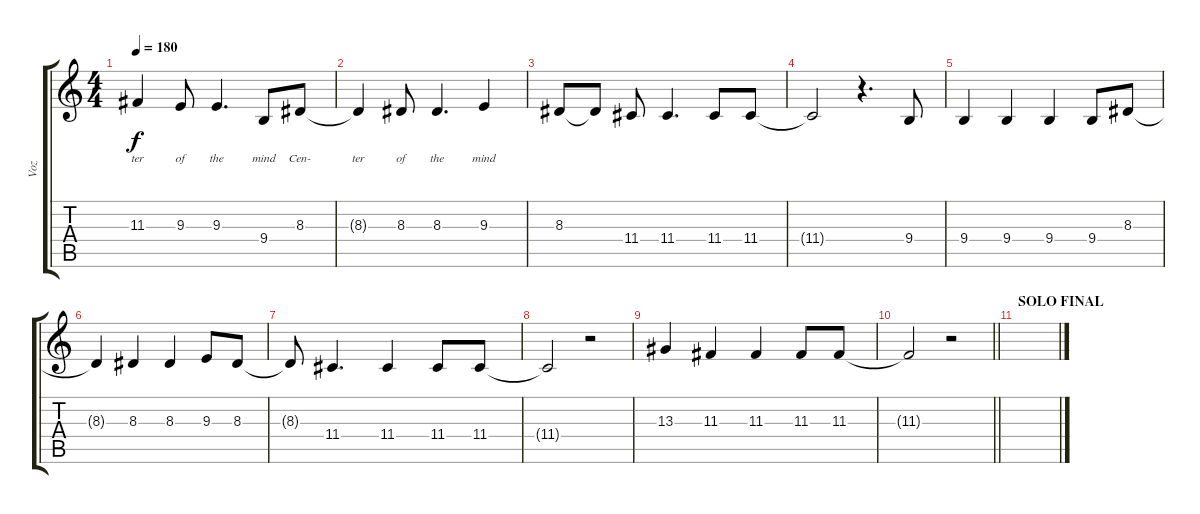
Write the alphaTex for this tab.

\track ("Voz" "Voz") {instrument clarinet}
\staff {score tabs}
\tuning (E4 B3 G3 D3 A2 E2) {hide}
\ts (4 4)
\tempo 180
\clef g2
\ks c
11.3.4{lyrics (0 "ter") lyrics (1 "") lyrics (2 "") lyrics (3 "") lyrics (4 "") dy f} 9.3.8{lyrics (0 "of") lyrics (1 "") lyrics (2 "") lyrics (3 "") lyrics (4 "")} 9.3.4{d lyrics (0 "the") lyrics (1 "") lyrics (2 "") lyrics (3 "") lyrics (4 "")} 9.4.8{lyrics (0 "mind") lyrics (1 "") lyrics (2 "") lyrics (3 "") lyrics (4 "")} 8.3.8{lyrics (0 "Cen-") lyrics (1 "") lyrics (2 "") lyrics (3 "") lyrics (4 "")} |
8.3{t}.4{lyrics (0 "ter") lyrics (1 "") lyrics (2 "") lyrics (3 "") lyrics (4 "")} 8.3.8{lyrics (0 "of") lyrics (1 "") lyrics (2 "") lyrics (3 "") lyrics (4 "")} 8.3.4{d lyrics (0 "the") lyrics (1 "") lyrics (2 "") lyrics (3 "") lyrics (4 "")} 9.3.4{lyrics (0 "mind") lyrics (1 "") lyrics (2 "") lyrics (3 "") lyrics (4 "")} |
8.3.8 8.3{t}.8 11.4.8 11.4.4{d} 11.4.8 11.4.8 |
11.4{t}.2 r.4{d} 9.4.8 |
9.4.4 9.4.4 9.4.4 9.4.8 8.3.8 |
8.3{t}.4 8.3.4 8.3.4 9.3.8 8.3.8 |
8.3{t}.8 11.4.4{d} 11.4.4 11.4.8 11.4.8 |
11.4{t}.2 r.2 |
13.3.4 11.3.4 11.3.4 11.3.8 11.3.8 |
\barLineRight lightlight
11.3{t}.2 r.2 |
\section ("" "SOLO FINAL")
